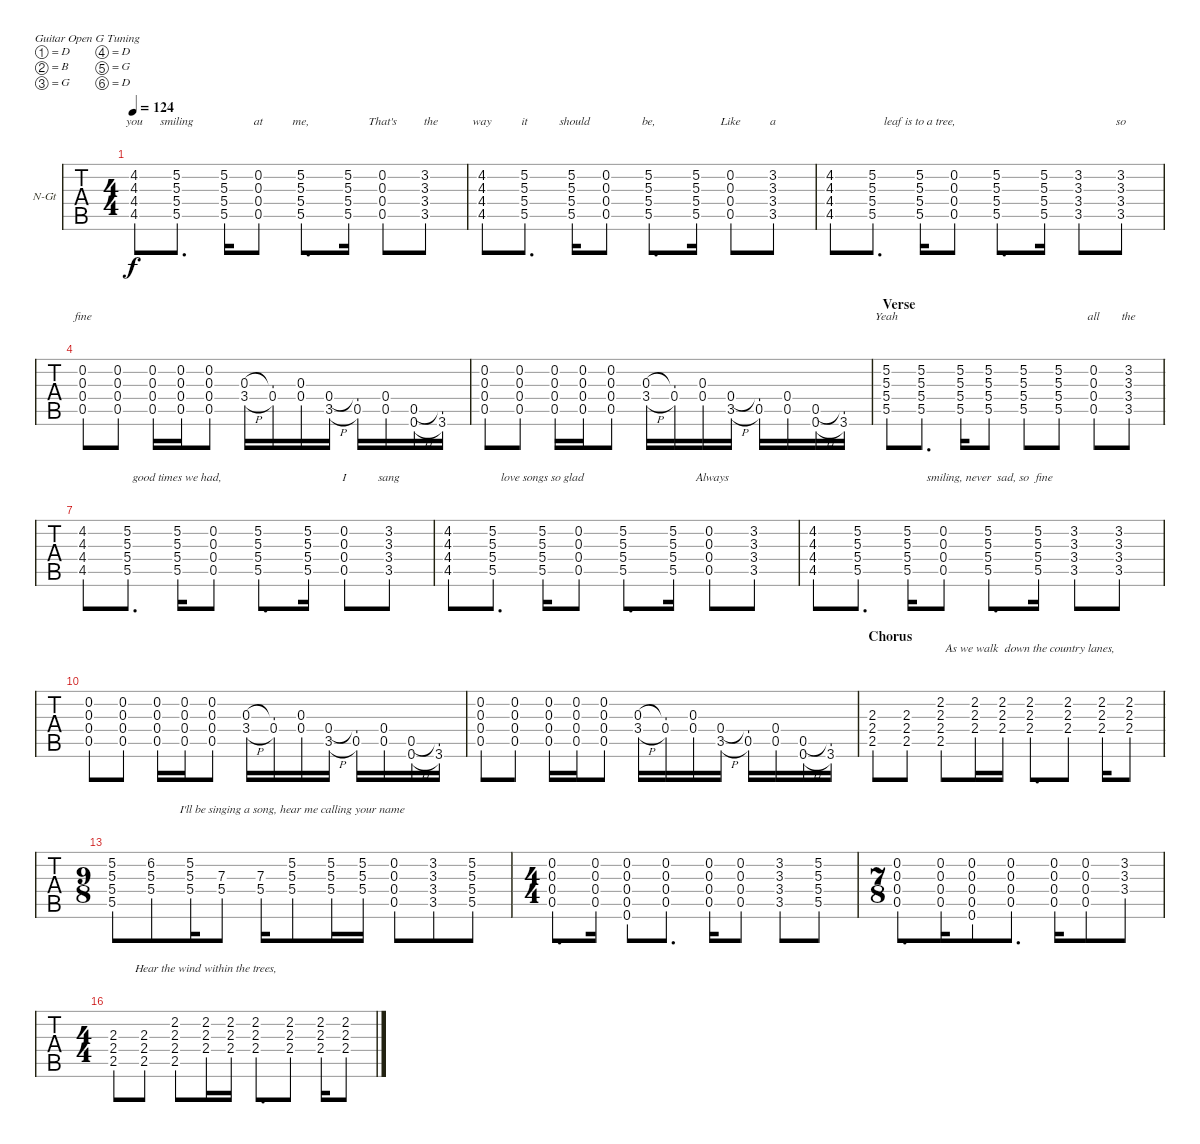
\bracketExtendMode nobrackets
\firstSystemTrackNameOrientation horizontal
\otherSystemsTrackNameOrientation horizontal
\defaultBarNumberDisplay FirstOfSystem
\track ("Guitar" "N-Gt") {instrument acousticguitarnylon}
\staff {tabs}
\tuning (D4 B3 G3 D3 G2 D2)
\ts (4 4)
\scale
0.405405
\tempo 124
\accidentals auto
\clef g2
\ottava regular
\simile none
\ks c
(4.2 4.3 4.4 4.5).8{lyrics (0 "you      ") lyrics (1 "") lyrics (2 "") lyrics (3 "") lyrics (4 "") dy f} (5.2 5.3 5.4 5.5).8{d lyrics (0 "smiling") lyrics (1 "") lyrics (2 "") lyrics (3 "") lyrics (4 "")} (5.2 5.3 5.4 5.5).16{lyrics (0 "") lyrics (1 "") lyrics (2 "") lyrics (3 "") lyrics (4 "")} (0.2 0.3 0.4 0.5).8{lyrics (0 "at") lyrics (1 "") lyrics (2 "") lyrics (3 "") lyrics (4 "")} (5.2 5.3 5.4 5.5).8{d lyrics (0 "me,") lyrics (1 "") lyrics (2 "") lyrics (3 "") lyrics (4 "")} (5.2 5.3 5.4 5.5).16{lyrics (0 "") lyrics (1 "") lyrics (2 "") lyrics (3 "") lyrics (4 "")} (0.3 0.4 0.5 0.2).8{lyrics (0 "That's") lyrics (1 "") lyrics (2 "") lyrics (3 "") lyrics (4 "")} (3.3 3.4 3.5 3.2).8{lyrics (0 "    the") lyrics (1 "") lyrics (2 "") lyrics (3 "") lyrics (4 "")} |
\scale
0.36 (4.2 4.3 4.4 4.5).8{lyrics (0 "way") lyrics (1 "") lyrics (2 "") lyrics (3 "") lyrics (4 "")} (5.2 5.3 5.4 5.5).8{d lyrics (0 "it") lyrics (1 "") lyrics (2 "") lyrics (3 "") lyrics (4 "")} (5.2 5.3 5.4 5.5).16{lyrics (0 "  should") lyrics (1 "") lyrics (2 "") lyrics (3 "") lyrics (4 "")} (0.2 0.3 0.4 0.5).8{lyrics (0 "") lyrics (1 "") lyrics (2 "") lyrics (3 "") lyrics (4 "")} (5.2 5.3 5.4 5.5).8{d lyrics (0 "be,") lyrics (1 "") lyrics (2 "") lyrics (3 "") lyrics (4 "")} (5.2 5.3 5.4 5.5).16{lyrics (0 "") lyrics (1 "") lyrics (2 "") lyrics (3 "") lyrics (4 "")} (0.3 0.4 0.5 0.2).8{lyrics (0 "Like") lyrics (1 "") lyrics (2 "") lyrics (3 "") lyrics (4 "")} (3.3 3.4 3.5 3.2).8{lyrics (0 "a") lyrics (1 "") lyrics (2 "") lyrics (3 "") lyrics (4 "")} |
\scale
0.312 (4.2 4.3 4.4 4.5).8{lyrics (0 "") lyrics (1 "") lyrics (2 "") lyrics (3 "") lyrics (4 "")} (5.2 5.3 5.4 5.5).8{d lyrics (0 "") lyrics (1 "") lyrics (2 "") lyrics (3 "") lyrics (4 "")} (5.2 5.3 5.4 5.5).16{lyrics (0 "leaf is to a tree,") lyrics (1 "") lyrics (2 "") lyrics (3 "") lyrics (4 "")} (0.2 0.3 0.4 0.5).8{lyrics (0 "") lyrics (1 "") lyrics (2 "") lyrics (3 "") lyrics (4 "")} (5.2 5.3 5.4 5.5).8{d lyrics (0 "") lyrics (1 "") lyrics (2 "") lyrics (3 "") lyrics (4 "")} (5.2 5.3 5.4 5.5).16{lyrics (0 "") lyrics (1 "") lyrics (2 "") lyrics (3 "") lyrics (4 "")} (3.3 3.4 3.5 3.2).8{lyrics (0 "") lyrics (1 "") lyrics (2 "") lyrics (3 "") lyrics (4 "")} (3.3 3.4 3.5 3.2).8{lyrics (0 "so") lyrics (1 "") lyrics (2 "") lyrics (3 "") lyrics (4 "")} |
\scale
0.328 (0.2 0.3 0.4 0.5).8{lyrics (0 "fine") lyrics (1 "") lyrics (2 "") lyrics (3 "") lyrics (4 "")} (0.2 0.3 0.4 0.5).8{lyrics (0 "") lyrics (1 "") lyrics (2 "") lyrics (3 "") lyrics (4 "")} (0.2 0.3 0.4 0.5).16{lyrics (0 "") lyrics (1 "") lyrics (2 "") lyrics (3 "") lyrics (4 "")} (0.2 0.3 0.4 0.5).16{lyrics (0 "") lyrics (1 "") lyrics (2 "") lyrics (3 "") lyrics (4 "")} (0.2 0.3 0.4 0.5).8{lyrics (0 "") lyrics (1 "") lyrics (2 "") lyrics (3 "") lyrics (4 "")} (0.3 3.4{h ac}).16{lyrics (0 "") lyrics (1 "") lyrics (2 "") lyrics (3 "") lyrics (4 "")} (0.3{t} 0.4{ac}).16{lyrics (0 "") lyrics (1 "") lyrics (2 "") lyrics (3 "") lyrics (4 "")} (0.3 0.4{ac}).16{lyrics (0 "") lyrics (1 "") lyrics (2 "") lyrics (3 "") lyrics (4 "")} (0.4 3.5{h ac}).16{lyrics (0 "") lyrics (1 "") lyrics (2 "") lyrics (3 "") lyrics (4 "")} (0.4{t} 0.5{ac}).16{lyrics (0 "") lyrics (1 "") lyrics (2 "") lyrics (3 "") lyrics (4 "")} (0.4 0.5{ac}).16{lyrics (0 "") lyrics (1 "") lyrics (2 "") lyrics (3 "") lyrics (4 "")} (0.5 0.6{h ac}).16{lyrics (0 "") lyrics (1 "") lyrics (2 "") lyrics (3 "") lyrics (4 "")} (0.5{t} 3.6{ac}).16{lyrics (0 "") lyrics (1 "") lyrics (2 "") lyrics (3 "") lyrics (4 "")} |
\scale
0.297297 (0.2 0.3 0.4 0.5).8{lyrics (0 "") lyrics (1 "") lyrics (2 "") lyrics (3 "") lyrics (4 "")} (0.2 0.3 0.4 0.5).8{lyrics (0 "") lyrics (1 "") lyrics (2 "") lyrics (3 "") lyrics (4 "")} (0.2 0.3 0.4 0.5).16{lyrics (0 "") lyrics (1 "") lyrics (2 "") lyrics (3 "") lyrics (4 "")} (0.2 0.3 0.4 0.5).16{lyrics (0 "") lyrics (1 "") lyrics (2 "") lyrics (3 "") lyrics (4 "")} (0.2 0.3 0.4 0.5).8{lyrics (0 "") lyrics (1 "") lyrics (2 "") lyrics (3 "") lyrics (4 "")} (0.3 3.4{h ac}).16{lyrics (0 "") lyrics (1 "") lyrics (2 "") lyrics (3 "") lyrics (4 "")} (0.3{t} 0.4{ac}).16{lyrics (0 "") lyrics (1 "") lyrics (2 "") lyrics (3 "") lyrics (4 "")} (0.3 0.4{ac}).16{lyrics (0 "") lyrics (1 "") lyrics (2 "") lyrics (3 "") lyrics (4 "")} (0.4 3.5{h ac}).16{lyrics (0 "") lyrics (1 "") lyrics (2 "") lyrics (3 "") lyrics (4 "")} (0.4{t} 0.5{ac}).16{lyrics (0 "") lyrics (1 "") lyrics (2 "") lyrics (3 "") lyrics (4 "")} (0.4 0.5{ac}).16{lyrics (0 "") lyrics (1 "") lyrics (2 "") lyrics (3 "") lyrics (4 "")} (0.5 0.6{h ac}).16{lyrics (0 "") lyrics (1 "") lyrics (2 "") lyrics (3 "") lyrics (4 "")} (0.5{t} 3.6{ac}).16{lyrics (0 "") lyrics (1 "") lyrics (2 "") lyrics (3 "") lyrics (4 "")} |
\section ("" "Verse")
\scale
0.297297 (5.2 5.3 5.4 5.5).8{lyrics (0 "Yeah") lyrics (1 "") lyrics (2 "") lyrics (3 "") lyrics (4 "")} (5.2 5.3 5.4 5.5).8{d lyrics (0 "") lyrics (1 "") lyrics (2 "") lyrics (3 "") lyrics (4 "")} (5.2 5.3 5.4 5.5).16{lyrics (0 "") lyrics (1 "") lyrics (2 "") lyrics (3 "") lyrics (4 "")} (5.2 5.3 5.4 5.5).8{lyrics (0 "") lyrics (1 "") lyrics (2 "") lyrics (3 "") lyrics (4 "")} (5.2 5.3 5.4 5.5).8{lyrics (0 "") lyrics (1 "") lyrics (2 "") lyrics (3 "") lyrics (4 "")} (5.2 5.3 5.4 5.5).8{lyrics (0 "") lyrics (1 "") lyrics (2 "") lyrics (3 "") lyrics (4 "")} (0.2 0.3 0.4 0.5).8{lyrics (0 "all") lyrics (1 "") lyrics (2 "") lyrics (3 "") lyrics (4 "")} (3.2 3.3 3.4 3.5).8{lyrics (0 "the") lyrics (1 "") lyrics (2 "") lyrics (3 "") lyrics (4 "")} |
\scale
0.405405 (4.2 4.3 4.4 4.5).8{lyrics (0 "") lyrics (1 "") lyrics (2 "") lyrics (3 "") lyrics (4 "")} (5.2 5.3 5.4 5.5).8{d lyrics (0 "") lyrics (1 "") lyrics (2 "") lyrics (3 "") lyrics (4 "")} (5.2 5.3 5.4 5.5).16{lyrics (0 "good times we had,") lyrics (1 "") lyrics (2 "") lyrics (3 "") lyrics (4 "")} (0.2 0.3 0.4 0.5).8{lyrics (0 "") lyrics (1 "") lyrics (2 "") lyrics (3 "") lyrics (4 "")} (5.2 5.3 5.4 5.5).8{d lyrics (0 "") lyrics (1 "") lyrics (2 "") lyrics (3 "") lyrics (4 "")} (5.2 5.3 5.4 5.5).16{lyrics (0 "") lyrics (1 "") lyrics (2 "") lyrics (3 "") lyrics (4 "")} (0.3 0.4 0.5 0.2).8{lyrics (0 "I") lyrics (1 "") lyrics (2 "") lyrics (3 "") lyrics (4 "")} (3.3 3.4 3.5 3.2).8{lyrics (0 "sang") lyrics (1 "") lyrics (2 "") lyrics (3 "") lyrics (4 "")} |
\scale
0.371901 (4.2 4.3 4.4 4.5).8{lyrics (0 "") lyrics (1 "") lyrics (2 "") lyrics (3 "") lyrics (4 "")} (5.2 5.3 5.4 5.5).8{d lyrics (0 "") lyrics (1 "") lyrics (2 "") lyrics (3 "") lyrics (4 "")} (5.2 5.3 5.4 5.5).16{lyrics (0 "love songs so glad   ") lyrics (1 "") lyrics (2 "") lyrics (3 "") lyrics (4 "")} (0.2 0.3 0.4 0.5).8{lyrics (0 "") lyrics (1 "") lyrics (2 "") lyrics (3 "") lyrics (4 "")} (5.2 5.3 5.4 5.5).8{d lyrics (0 "") lyrics (1 "") lyrics (2 "") lyrics (3 "") lyrics (4 "")} (5.2 5.3 5.4 5.5).16{lyrics (0 "") lyrics (1 "") lyrics (2 "") lyrics (3 "") lyrics (4 "")} (0.3 0.4 0.5 0.2).8{lyrics (0 "  Always") lyrics (1 "") lyrics (2 "") lyrics (3 "") lyrics (4 "")} (3.3 3.4 3.5 3.2).8{lyrics (0 "") lyrics (1 "") lyrics (2 "") lyrics (3 "") lyrics (4 "")} |
\scale
0.355372 (4.2 4.3 4.4 4.5).8{lyrics (0 "") lyrics (1 "") lyrics (2 "") lyrics (3 "") lyrics (4 "")} (5.2 5.3 5.4 5.5).8{d lyrics (0 "") lyrics (1 "") lyrics (2 "") lyrics (3 "") lyrics (4 "")} (5.2 5.3 5.4 5.5).16{lyrics (0 "") lyrics (1 "") lyrics (2 "") lyrics (3 "") lyrics (4 "")} (0.2 0.3 0.4 0.5).8{lyrics (0 "") lyrics (1 "") lyrics (2 "") lyrics (3 "") lyrics (4 "")} (5.2 5.3 5.4 5.5).8{d lyrics (0 " smiling, never  sad, so  fine") lyrics (1 "") lyrics (2 "") lyrics (3 "") lyrics (4 "")} (5.2 5.3 5.4 5.5).16{lyrics (0 "") lyrics (1 "") lyrics (2 "") lyrics (3 "") lyrics (4 "")} (3.3 3.4 3.5 3.2).8{lyrics (0 "") lyrics (1 "") lyrics (2 "") lyrics (3 "") lyrics (4 "")} (3.3 3.4 3.5 3.2).8{lyrics (0 "") lyrics (1 "") lyrics (2 "") lyrics (3 "") lyrics (4 "")} |
\scale
0.272727 (0.2 0.3 0.4 0.5).8{lyrics (0 "") lyrics (1 "") lyrics (2 "") lyrics (3 "") lyrics (4 "")} (0.2 0.3 0.4 0.5).8{lyrics (0 "") lyrics (1 "") lyrics (2 "") lyrics (3 "") lyrics (4 "")} (0.2 0.3 0.4 0.5).16{lyrics (0 "") lyrics (1 "") lyrics (2 "") lyrics (3 "") lyrics (4 "")} (0.2 0.3 0.4 0.5).16{lyrics (0 "") lyrics (1 "") lyrics (2 "") lyrics (3 "") lyrics (4 "")} (0.2 0.3 0.4 0.5).8{lyrics (0 "") lyrics (1 "") lyrics (2 "") lyrics (3 "") lyrics (4 "")} (0.3 3.4{h ac}).16{lyrics (0 "") lyrics (1 "") lyrics (2 "") lyrics (3 "") lyrics (4 "")} (0.3{t} 0.4{ac}).16{lyrics (0 "") lyrics (1 "") lyrics (2 "") lyrics (3 "") lyrics (4 "")} (0.3 0.4{ac}).16{lyrics (0 "") lyrics (1 "") lyrics (2 "") lyrics (3 "") lyrics (4 "")} (0.4 3.5{h ac}).16{lyrics (0 "") lyrics (1 "") lyrics (2 "") lyrics (3 "") lyrics (4 "")} (0.4{t} 0.5{ac}).16{lyrics (0 "") lyrics (1 "") lyrics (2 "") lyrics (3 "") lyrics (4 "")} (0.4 0.5{ac}).16{lyrics (0 "") lyrics (1 "") lyrics (2 "") lyrics (3 "") lyrics (4 "")} (0.5 0.6{h ac}).16{lyrics (0 "") lyrics (1 "") lyrics (2 "") lyrics (3 "") lyrics (4 "")} (0.5{t} 3.6{ac}).16{lyrics (0 "") lyrics (1 "") lyrics (2 "") lyrics (3 "") lyrics (4 "")} |
\scale
0.271605 (0.2 0.3 0.4 0.5).8{lyrics (0 "") lyrics (1 "") lyrics (2 "") lyrics (3 "") lyrics (4 "")} (0.2 0.3 0.4 0.5).8{lyrics (0 "") lyrics (1 "") lyrics (2 "") lyrics (3 "") lyrics (4 "")} (0.2 0.3 0.4 0.5).16{lyrics (0 "") lyrics (1 "") lyrics (2 "") lyrics (3 "") lyrics (4 "")} (0.2 0.3 0.4 0.5).16{lyrics (0 "") lyrics (1 "") lyrics (2 "") lyrics (3 "") lyrics (4 "")} (0.2 0.3 0.4 0.5).8{lyrics (0 "") lyrics (1 "") lyrics (2 "") lyrics (3 "") lyrics (4 "")} (0.3 3.4{h ac}).16{lyrics (0 "") lyrics (1 "") lyrics (2 "") lyrics (3 "") lyrics (4 "")} (0.3{t} 0.4{ac}).16{lyrics (0 "") lyrics (1 "") lyrics (2 "") lyrics (3 "") lyrics (4 "")} (0.3 0.4{ac}).16{lyrics (0 "") lyrics (1 "") lyrics (2 "") lyrics (3 "") lyrics (4 "")} (0.4 3.5{h ac}).16{lyrics (0 "") lyrics (1 "") lyrics (2 "") lyrics (3 "") lyrics (4 "")} (0.4{t} 0.5{ac}).16{lyrics (0 "") lyrics (1 "") lyrics (2 "") lyrics (3 "") lyrics (4 "")} (0.4 0.5{ac}).16{lyrics (0 "") lyrics (1 "") lyrics (2 "") lyrics (3 "") lyrics (4 "")} (0.5 0.6{h ac}).16{lyrics (0 "") lyrics (1 "") lyrics (2 "") lyrics (3 "") lyrics (4 "")} (0.5{t} 3.6{ac}).16{lyrics (0 "") lyrics (1 "") lyrics (2 "") lyrics (3 "") lyrics (4 "")} |
\section ("" "Chorus")
\scale
0.271605 (2.3 2.4 2.5).8{lyrics (0 "") lyrics (1 "") lyrics (2 "") lyrics (3 "") lyrics (4 "")} (2.3 2.4 2.5).8{lyrics (0 "") lyrics (1 "") lyrics (2 "") lyrics (3 "") lyrics (4 "")} (2.2 2.3 2.4 2.5).8{lyrics (0 "") lyrics (1 "") lyrics (2 "") lyrics (3 "") lyrics (4 "")} (2.2 2.3 2.4).16{lyrics (0 "") lyrics (1 "") lyrics (2 "") lyrics (3 "") lyrics (4 "")} (2.2 2.3 2.4).16{lyrics (0 "") lyrics (1 "") lyrics (2 "") lyrics (3 "") lyrics (4 "")} (2.2 2.3 2.4).8{d lyrics (0 "As we walk  down the country lanes,") lyrics (1 "") lyrics (2 "") lyrics (3 "") lyrics (4 "")} (2.2 2.3 2.4).8{lyrics (0 "") lyrics (1 "") lyrics (2 "") lyrics (3 "") lyrics (4 "")} (2.2 2.3 2.4).16{lyrics (0 "") lyrics (1 "") lyrics (2 "") lyrics (3 "") lyrics (4 "")} (2.2 2.3 2.4).8{lyrics (0 "") lyrics (1 "") lyrics (2 "") lyrics (3 "") lyrics (4 "")} |
\ts (9 8)
\scale
0.45679 (5.2 5.3 5.4 5.5).8{lyrics (0 "") lyrics (1 "") lyrics (2 "") lyrics (3 "") lyrics (4 "")} (6.2 5.3 5.4).8{lyrics (0 "") lyrics (1 "") lyrics (2 "") lyrics (3 "") lyrics (4 "")} (5.2 5.3 5.4).16{lyrics (0 "") lyrics (1 "") lyrics (2 "") lyrics (3 "") lyrics (4 "")} (7.3 5.4).8{lyrics (0 "") lyrics (1 "") lyrics (2 "") lyrics (3 "") lyrics (4 "")} (7.3 5.4).16{lyrics (0 "") lyrics (1 "") lyrics (2 "") lyrics (3 "") lyrics (4 "")} (5.2 5.3 5.4).8{lyrics (0 "I'll be singing a song, hear me calling your name") lyrics (1 "") lyrics (2 "") lyrics (3 "") lyrics (4 "")} (5.2 5.3 5.4).16{lyrics (0 "") lyrics (1 "") lyrics (2 "") lyrics (3 "") lyrics (4 "")} (5.2 5.3 5.4).16{lyrics (0 "") lyrics (1 "") lyrics (2 "") lyrics (3 "") lyrics (4 "")} (0.2 0.3 0.4 0.5).8{lyrics (0 "") lyrics (1 "") lyrics (2 "") lyrics (3 "") lyrics (4 "")} (3.2 3.3 3.4 3.5).8{lyrics (0 "") lyrics (1 "") lyrics (2 "") lyrics (3 "") lyrics (4 "")} (5.2 5.3 5.4 5.5).8{lyrics (0 "") lyrics (1 "") lyrics (2 "") lyrics (3 "") lyrics (4 "")} |
\ts (4 4)
\scale
0.345324 (0.2 0.3 0.4 0.5).8{d lyrics (0 "") lyrics (1 "") lyrics (2 "") lyrics (3 "") lyrics (4 "")} (0.2 0.3 0.4 0.5).16{lyrics (0 "") lyrics (1 "") lyrics (2 "") lyrics (3 "") lyrics (4 "")} (0.2 0.3 0.4 0.5 0.6).8{lyrics (0 "") lyrics (1 "") lyrics (2 "") lyrics (3 "") lyrics (4 "")} (0.2 0.3 0.4 0.5).8{d lyrics (0 "") lyrics (1 "") lyrics (2 "") lyrics (3 "") lyrics (4 "")} (0.2 0.3 0.4 0.5).16{lyrics (0 "") lyrics (1 "") lyrics (2 "") lyrics (3 "") lyrics (4 "")} (0.2 0.3 0.4 0.5).8{lyrics (0 "") lyrics (1 "") lyrics (2 "") lyrics (3 "") lyrics (4 "")} (3.2 3.3 3.4 3.5).8{lyrics (0 "") lyrics (1 "") lyrics (2 "") lyrics (3 "") lyrics (4 "")} (5.2 5.3 5.4 5.5).8{lyrics (0 "") lyrics (1 "") lyrics (2 "") lyrics (3 "") lyrics (4 "")} |
\ts (7 8)
\scale
0.309353 (0.2 0.3 0.4 0.5).8{d lyrics (0 "") lyrics (1 "") lyrics (2 "") lyrics (3 "") lyrics (4 "")} (0.2 0.3 0.4 0.5).16{lyrics (0 "") lyrics (1 "") lyrics (2 "") lyrics (3 "") lyrics (4 "")} (0.2 0.3 0.4 0.5 0.6).8{lyrics (0 "") lyrics (1 "") lyrics (2 "") lyrics (3 "") lyrics (4 "")} (0.2 0.3 0.4 0.5).8{d lyrics (0 "") lyrics (1 "") lyrics (2 "") lyrics (3 "") lyrics (4 "")} (0.2 0.3 0.4 0.5).16{lyrics (0 "") lyrics (1 "") lyrics (2 "") lyrics (3 "") lyrics (4 "")} (0.2 0.3 0.4 0.5).8{lyrics (0 "") lyrics (1 "") lyrics (2 "") lyrics (3 "") lyrics (4 "")} (3.2 3.3 3.4).8{lyrics (0 "") lyrics (1 "") lyrics (2 "") lyrics (3 "") lyrics (4 "")} |
\ts (4 4)
\scale
0.345324 (2.3 2.4 2.5).8{lyrics (0 "") lyrics (1 "") lyrics (2 "") lyrics (3 "") lyrics (4 "")} (2.3 2.4 2.5).8{lyrics (0 "") lyrics (1 "") lyrics (2 "") lyrics (3 "") lyrics (4 "")} (2.2 2.3 2.4 2.5).8{lyrics (0 "") lyrics (1 "") lyrics (2 "") lyrics (3 "") lyrics (4 "")} (2.2 2.3 2.4).16{lyrics (0 "Hear the wind within the trees,") lyrics (1 "") lyrics (2 "") lyrics (3 "") lyrics (4 "")} (2.2 2.3 2.4).16{lyrics (0 "") lyrics (1 "") lyrics (2 "") lyrics (3 "") lyrics (4 "")} (2.2 2.3 2.4).8{d lyrics (0 "") lyrics (1 "") lyrics (2 "") lyrics (3 "") lyrics (4 "")} (2.2 2.3 2.4).8{lyrics (0 "") lyrics (1 "") lyrics (2 "") lyrics (3 "") lyrics (4 "")} (2.2 2.3 2.4).16{lyrics (0 "") lyrics (1 "") lyrics (2 "") lyrics (3 "") lyrics (4 "")} (2.2 2.3 2.4).8{lyrics (0 "") lyrics (1 "") lyrics (2 "") lyrics (3 "") lyrics (4 "")}
